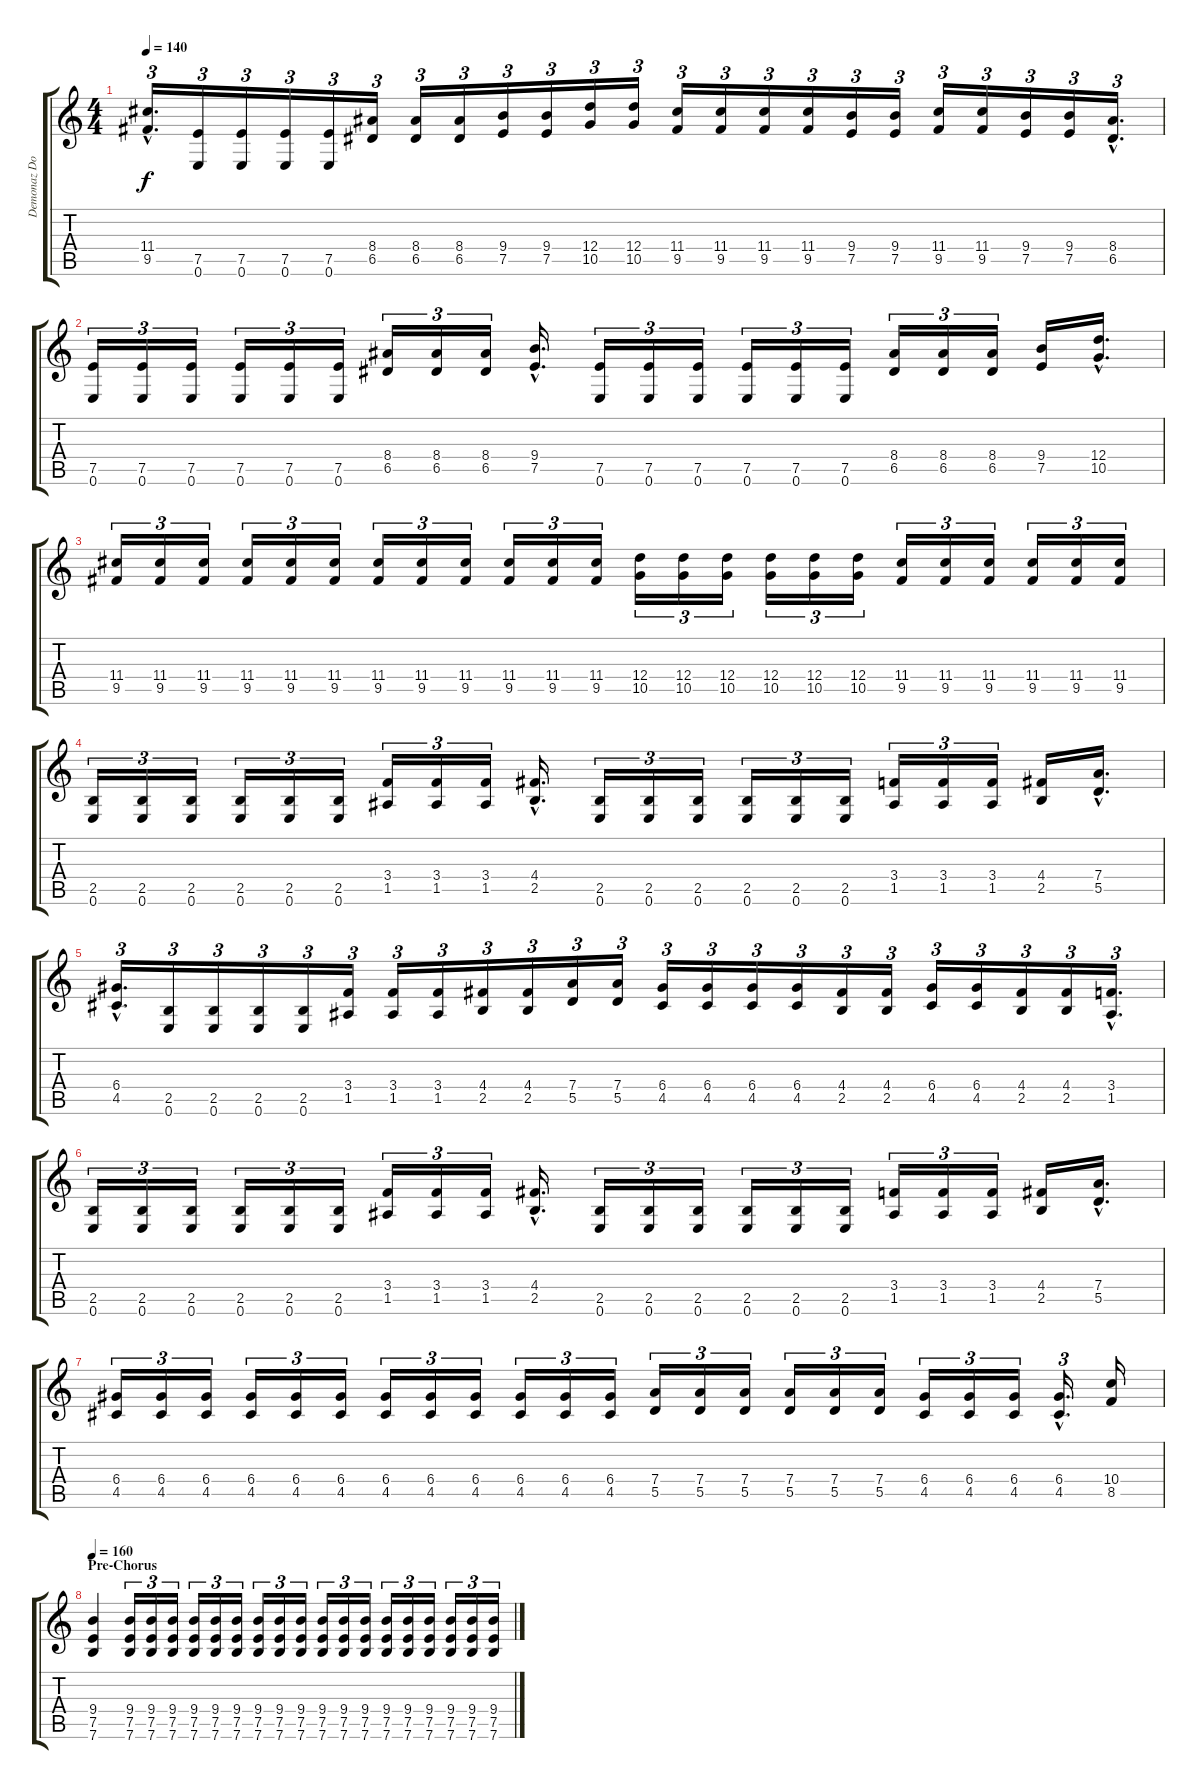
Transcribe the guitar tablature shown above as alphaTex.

\track ("Demonaz Doom Occulta" "Demonaz Do") {instrument distortionguitar}
\staff {score tabs}
\tuning (E4 B3 G3 D3 A2 E2) {hide}
\ts (4 4)
\tempo 140
\clef g2
\ks c
(11.4{hac} 9.5{hac}).16{d tu (3 2) dy f} (7.5 0.6).16{tu (3 2)} (7.5 0.6).16{tu (3 2)} (7.5 0.6).16{tu (3 2)} (7.5 0.6).16{tu (3 2)} (8.4 6.5).16{tu (3 2)} (8.4 6.5).16{tu (3 2)} (8.4 6.5).16{tu (3 2)} (9.4 7.5).16{tu (3 2)} (9.4 7.5).16{tu (3 2)} (12.4 10.5).16{tu (3 2)} (12.4 10.5).16{tu (3 2)} (11.4 9.5).16{tu (3 2)} (11.4 9.5).16{tu (3 2)} (11.4 9.5).16{tu (3 2)} (11.4 9.5).16{tu (3 2)} (9.4 7.5).16{tu (3 2)} (9.4 7.5).16{tu (3 2)} (11.4 9.5).16{tu (3 2)} (11.4 9.5).16{tu (3 2)} (9.4 7.5).16{tu (3 2)} (9.4 7.5).16{tu (3 2)} (8.4{hac} 6.5{hac}).16{d tu (3 2)} |
(7.5 0.6).16{tu (3 2)} (7.5 0.6).16{tu (3 2)} (7.5 0.6).16{tu (3 2)} (7.5 0.6).16{tu (3 2)} (7.5 0.6).16{tu (3 2)} (7.5 0.6).16{tu (3 2)} (8.4 6.5).16{tu (3 2)} (8.4 6.5).16{tu (3 2)} (8.4 6.5).16{tu (3 2)} (9.4{hac} 7.5{hac}).16{d} (7.5 0.6).16{tu (3 2)} (7.5 0.6).16{tu (3 2)} (7.5 0.6).16{tu (3 2)} (7.5 0.6).16{tu (3 2)} (7.5 0.6).16{tu (3 2)} (7.5 0.6).16{tu (3 2)} (8.4 6.5).16{tu (3 2)} (8.4 6.5).16{tu (3 2)} (8.4 6.5).16{tu (3 2)} (9.4 7.5).16 (12.4{hac} 10.5{hac}).16{d} |
(11.4 9.5).16{tu (3 2)} (11.4 9.5).16{tu (3 2)} (11.4 9.5).16{tu (3 2)} (11.4 9.5).16{tu (3 2)} (11.4 9.5).16{tu (3 2)} (11.4 9.5).16{tu (3 2)} (11.4 9.5).16{tu (3 2)} (11.4 9.5).16{tu (3 2)} (11.4 9.5).16{tu (3 2)} (11.4 9.5).16{tu (3 2)} (11.4 9.5).16{tu (3 2)} (11.4 9.5).16{tu (3 2)} (12.4 10.5).16{tu (3 2)} (12.4 10.5).16{tu (3 2)} (12.4 10.5).16{tu (3 2)} (12.4 10.5).16{tu (3 2)} (12.4 10.5).16{tu (3 2)} (12.4 10.5).16{tu (3 2)} (11.4 9.5).16{tu (3 2)} (11.4 9.5).16{tu (3 2)} (11.4 9.5).16{tu (3 2)} (11.4 9.5).16{tu (3 2)} (11.4 9.5).16{tu (3 2)} (11.4 9.5).16{tu (3 2)} |
(2.5 0.6).16{tu (3 2)} (2.5 0.6).16{tu (3 2)} (2.5 0.6).16{tu (3 2)} (2.5 0.6).16{tu (3 2)} (2.5 0.6).16{tu (3 2)} (2.5 0.6).16{tu (3 2)} (3.4 1.5).16{tu (3 2)} (3.4 1.5).16{tu (3 2)} (3.4 1.5).16{tu (3 2)} (4.4{hac} 2.5{hac}).16{d} (2.5 0.6).16{tu (3 2)} (2.5 0.6).16{tu (3 2)} (2.5 0.6).16{tu (3 2)} (2.5 0.6).16{tu (3 2)} (2.5 0.6).16{tu (3 2)} (2.5 0.6).16{tu (3 2)} (3.4 1.5).16{tu (3 2)} (3.4 1.5).16{tu (3 2)} (3.4 1.5).16{tu (3 2)} (4.4 2.5).16 (7.4{hac} 5.5{hac}).16{d} |
(6.4{hac} 4.5{hac}).16{d tu (3 2)} (2.5 0.6).16{tu (3 2)} (2.5 0.6).16{tu (3 2)} (2.5 0.6).16{tu (3 2)} (2.5 0.6).16{tu (3 2)} (3.4 1.5).16{tu (3 2)} (3.4 1.5).16{tu (3 2)} (3.4 1.5).16{tu (3 2)} (4.4 2.5).16{tu (3 2)} (4.4 2.5).16{tu (3 2)} (7.4 5.5).16{tu (3 2)} (7.4 5.5).16{tu (3 2)} (6.4 4.5).16{tu (3 2)} (6.4 4.5).16{tu (3 2)} (6.4 4.5).16{tu (3 2)} (6.4 4.5).16{tu (3 2)} (4.4 2.5).16{tu (3 2)} (4.4 2.5).16{tu (3 2)} (6.4 4.5).16{tu (3 2)} (6.4 4.5).16{tu (3 2)} (4.4 2.5).16{tu (3 2)} (4.4 2.5).16{tu (3 2)} (3.4{hac} 1.5{hac}).16{d tu (3 2)} |
(2.5 0.6).16{tu (3 2)} (2.5 0.6).16{tu (3 2)} (2.5 0.6).16{tu (3 2)} (2.5 0.6).16{tu (3 2)} (2.5 0.6).16{tu (3 2)} (2.5 0.6).16{tu (3 2)} (3.4 1.5).16{tu (3 2)} (3.4 1.5).16{tu (3 2)} (3.4 1.5).16{tu (3 2)} (4.4{hac} 2.5{hac}).16{d} (2.5 0.6).16{tu (3 2)} (2.5 0.6).16{tu (3 2)} (2.5 0.6).16{tu (3 2)} (2.5 0.6).16{tu (3 2)} (2.5 0.6).16{tu (3 2)} (2.5 0.6).16{tu (3 2)} (3.4 1.5).16{tu (3 2)} (3.4 1.5).16{tu (3 2)} (3.4 1.5).16{tu (3 2)} (4.4 2.5).16 (7.4{hac} 5.5{hac}).16{d} |
(6.4 4.5).16{tu (3 2)} (6.4 4.5).16{tu (3 2)} (6.4 4.5).16{tu (3 2)} (6.4 4.5).16{tu (3 2)} (6.4 4.5).16{tu (3 2)} (6.4 4.5).16{tu (3 2)} (6.4 4.5).16{tu (3 2)} (6.4 4.5).16{tu (3 2)} (6.4 4.5).16{tu (3 2)} (6.4 4.5).16{tu (3 2)} (6.4 4.5).16{tu (3 2)} (6.4 4.5).16{tu (3 2)} (7.4 5.5).16{tu (3 2)} (7.4 5.5).16{tu (3 2)} (7.4 5.5).16{tu (3 2)} (7.4 5.5).16{tu (3 2)} (7.4 5.5).16{tu (3 2)} (7.4 5.5).16{tu (3 2)} (6.4 4.5).16{tu (3 2)} (6.4 4.5).16{tu (3 2)} (6.4 4.5).16{tu (3 2)} (6.4{hac} 4.5{hac}).16{d tu (3 2)} (10.4 8.5).16 |
\section ("" "Pre-Chorus")
\tempo 160
(9.4 7.5 7.6).4 (9.4 7.5 7.6).16{tu (3 2)} (9.4 7.5 7.6).16{tu (3 2)} (9.4 7.5 7.6).16{tu (3 2)} (9.4 7.5 7.6).16{tu (3 2)} (9.4 7.5 7.6).16{tu (3 2)} (9.4 7.5 7.6).16{tu (3 2)} (9.4 7.5 7.6).16{tu (3 2)} (9.4 7.5 7.6).16{tu (3 2)} (9.4 7.5 7.6).16{tu (3 2)} (9.4 7.5 7.6).16{tu (3 2)} (9.4 7.5 7.6).16{tu (3 2)} (9.4 7.5 7.6).16{tu (3 2)} (9.4 7.5 7.6).16{tu (3 2)} (9.4 7.5 7.6).16{tu (3 2)} (9.4 7.5 7.6).16{tu (3 2)} (9.4 7.5 7.6).16{tu (3 2)} (9.4 7.5 7.6).16{tu (3 2)} (9.4 7.5 7.6).16{tu (3 2)}
